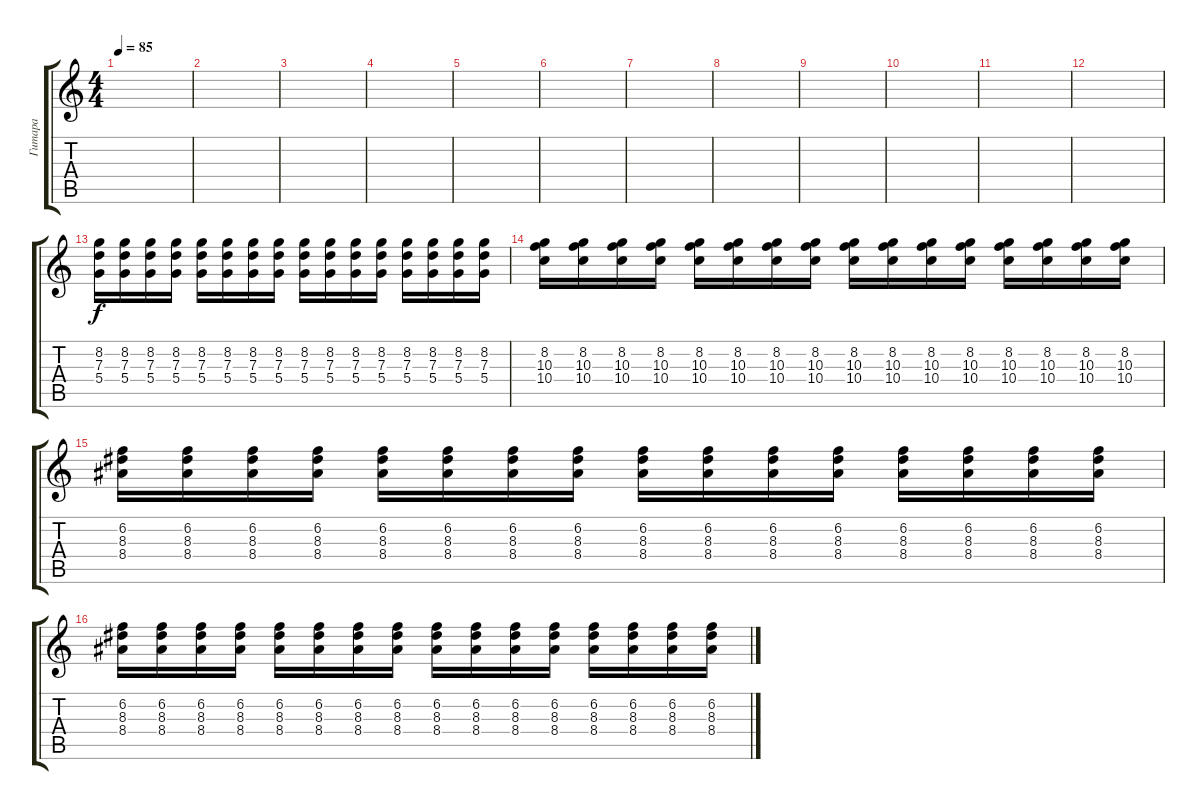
\track ("Гитара" "Гитара") {instrument acousticguitarsteel}
\staff {score tabs}
\tuning (E4 B3 G3 D3 A2 E2) {hide}
\ts (4 4)
\tempo 85
\clef g2
\ks c
|
|
|
|
|
|
|
|
|
|
|
|
(8.2 7.3 5.4).16 (8.2 7.3 5.4).16 (8.2 7.3 5.4).16 (8.2 7.3 5.4).16 (8.2 7.3 5.4).16 (8.2 7.3 5.4).16 (8.2 7.3 5.4).16 (8.2 7.3 5.4).16 (8.2 7.3 5.4).16 (8.2 7.3 5.4).16 (8.2 7.3 5.4).16 (8.2 7.3 5.4).16 (8.2 7.3 5.4).16 (8.2 7.3 5.4).16 (8.2 7.3 5.4).16 (8.2 7.3 5.4).16 |
(8.2 10.3 10.4).16 (8.2 10.3 10.4).16 (8.2 10.3 10.4).16 (8.2 10.3 10.4).16 (8.2 10.3 10.4).16 (8.2 10.3 10.4).16 (8.2 10.3 10.4).16 (8.2 10.3 10.4).16 (8.2 10.3 10.4).16 (8.2 10.3 10.4).16 (8.2 10.3 10.4).16 (8.2 10.3 10.4).16 (8.2 10.3 10.4).16 (8.2 10.3 10.4).16 (8.2 10.3 10.4).16 (8.2 10.3 10.4).16 |
(6.2 8.3 8.4).16 (6.2 8.3 8.4).16 (6.2 8.3 8.4).16 (6.2 8.3 8.4).16 (6.2 8.3 8.4).16 (6.2 8.3 8.4).16 (6.2 8.3 8.4).16 (6.2 8.3 8.4).16 (6.2 8.3 8.4).16 (6.2 8.3 8.4).16 (6.2 8.3 8.4).16 (6.2 8.3 8.4).16 (6.2 8.3 8.4).16 (6.2 8.3 8.4).16 (6.2 8.3 8.4).16 (6.2 8.3 8.4).16 |
(6.2 8.3 8.4).16 (6.2 8.3 8.4).16 (6.2 8.3 8.4).16 (6.2 8.3 8.4).16 (6.2 8.3 8.4).16 (6.2 8.3 8.4).16 (6.2 8.3 8.4).16 (6.2 8.3 8.4).16 (6.2 8.3 8.4).16 (6.2 8.3 8.4).16 (6.2 8.3 8.4).16 (6.2 8.3 8.4).16 (6.2 8.3 8.4).16 (6.2 8.3 8.4).16 (6.2 8.3 8.4).16 (6.2 8.3 8.4).16
